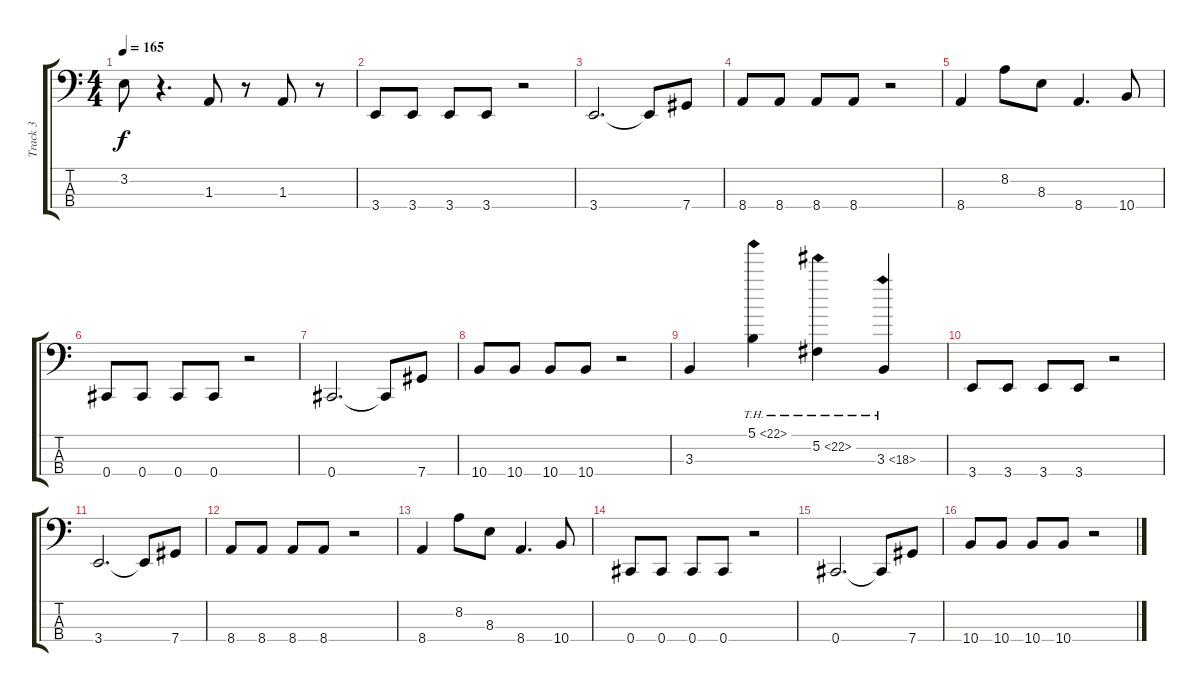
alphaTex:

\track ("Track 3" "Track 3") {instrument electricbassfinger}
\staff {score tabs}
\tuning (Gb2 Db2 Ab1 Db1) {hide}
\ts (4 4)
\tempo 165
\clef f4
\ks c
3.2.8{dy f} r.4{d} 1.3.8 r.8 1.3.8 r.8 |
3.4.8 3.4.8 3.4.8 3.4.8 r.2 |
3.4.2{d} 3.4{t}.8 7.4.8 |
8.4.8 8.4.8 8.4.8 8.4.8 r.2 |
8.4.4 8.2.8 8.3.8 8.4.4{d} 10.4.8 |
0.4.8 0.4.8 0.4.8 0.4.8 r.2 |
0.4.2{d} 0.4{t}.8 7.4.8 |
10.4.8 10.4.8 10.4.8 10.4.8 r.2 |
3.3.4 5.1{th 17}.4 5.2{th 17}.4 3.3{th 15}.4 |
3.4.8 3.4.8 3.4.8 3.4.8 r.2 |
3.4.2{d} 3.4{t}.8 7.4.8 |
8.4.8 8.4.8 8.4.8 8.4.8 r.2 |
8.4.4 8.2.8 8.3.8 8.4.4{d} 10.4.8 |
0.4.8 0.4.8 0.4.8 0.4.8 r.2 |
0.4.2{d} 0.4{t}.8 7.4.8 |
10.4.8 10.4.8 10.4.8 10.4.8 r.2
